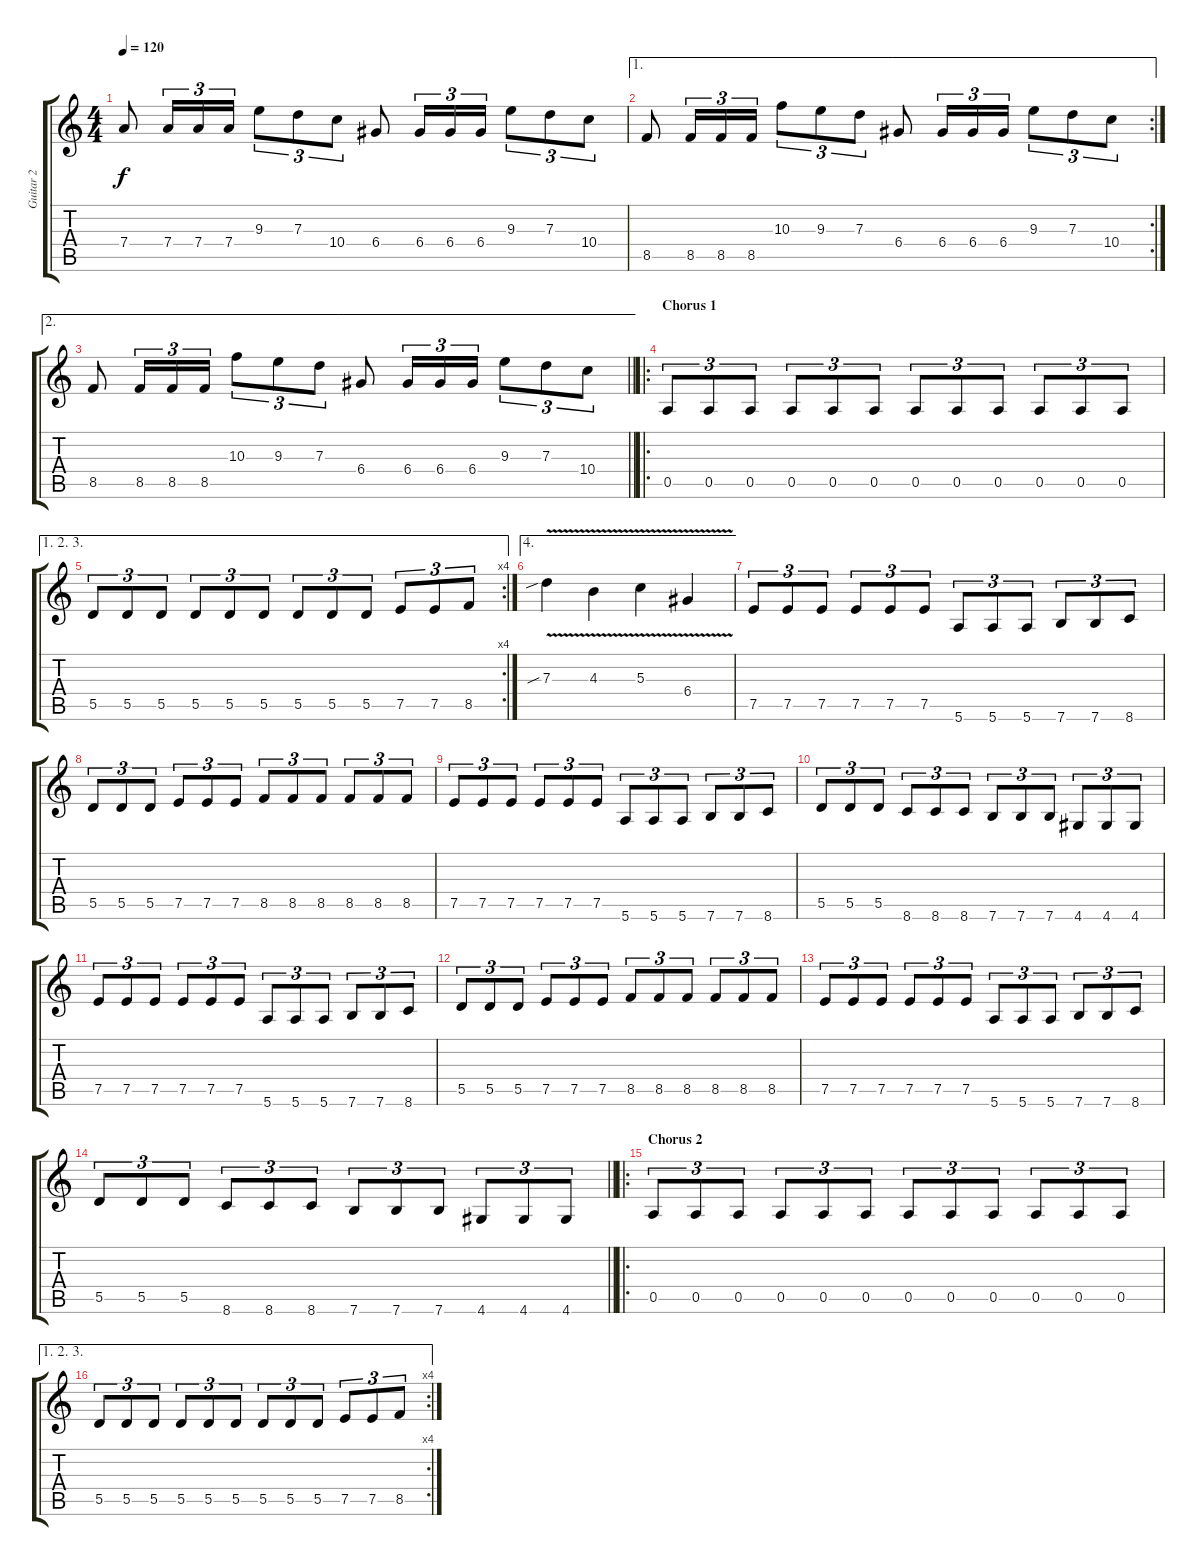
\track ("Guitar 2" "Guitar 2") {instrument distortionguitar}
\staff {score tabs}
\tuning (E4 B3 G3 D3 A2 E2) {hide}
\ts (4 4)
\tempo 120
\clef g2
\ks c
7.4.8{dy f} 7.4.16{tu (3 2)} 7.4.16{tu (3 2)} 7.4.16{tu (3 2)} 9.3.8{tu (3 2)} 7.3.8{tu (3 2)} 10.4.8{tu (3 2)} 6.4.8 6.4.16{tu (3 2)} 6.4.16{tu (3 2)} 6.4.16{tu (3 2)} 9.3.8{tu (3 2)} 7.3.8{tu (3 2)} 10.4.8{tu (3 2)} |
\ae 1
\rc 2
8.5.8 8.5.16{tu (3 2)} 8.5.16{tu (3 2)} 8.5.16{tu (3 2)} 10.3.8{tu (3 2)} 9.3.8{tu (3 2)} 7.3.8{tu (3 2)} 6.4.8 6.4.16{tu (3 2)} 6.4.16{tu (3 2)} 6.4.16{tu (3 2)} 9.3.8{tu (3 2)} 7.3.8{tu (3 2)} 10.4.8{tu (3 2)} |
\ae 2
\barLineRight lightlight
8.5.8 8.5.16{tu (3 2)} 8.5.16{tu (3 2)} 8.5.16{tu (3 2)} 10.3.8{tu (3 2)} 9.3.8{tu (3 2)} 7.3.8{tu (3 2)} 6.4.8 6.4.16{tu (3 2)} 6.4.16{tu (3 2)} 6.4.16{tu (3 2)} 9.3.8{tu (3 2)} 7.3.8{tu (3 2)} 10.4.8{tu (3 2)} |
\ro
\section ("" "Chorus 1")
0.5.8{tu (3 2)} 0.5.8{tu (3 2)} 0.5.8{tu (3 2)} 0.5.8{tu (3 2)} 0.5.8{tu (3 2)} 0.5.8{tu (3 2)} 0.5.8{tu (3 2)} 0.5.8{tu (3 2)} 0.5.8{tu (3 2)} 0.5.8{tu (3 2)} 0.5.8{tu (3 2)} 0.5.8{tu (3 2)} |
\ae (1 2 3)
\rc 4
5.5.8{tu (3 2)} 5.5.8{tu (3 2)} 5.5.8{tu (3 2)} 5.5.8{tu (3 2)} 5.5.8{tu (3 2)} 5.5.8{tu (3 2)} 5.5.8{tu (3 2)} 5.5.8{tu (3 2)} 5.5.8{tu (3 2)} 7.5.8{tu (3 2)} 7.5.8{tu (3 2)} 8.5.8{tu (3 2)} |
\ae 4
7.3{v sib}.4 4.3{v}.4 5.3{v}.4 6.4{v}.4 |
7.5.8{tu (3 2)} 7.5.8{tu (3 2)} 7.5.8{tu (3 2)} 7.5.8{tu (3 2)} 7.5.8{tu (3 2)} 7.5.8{tu (3 2)} 5.6.8{tu (3 2)} 5.6.8{tu (3 2)} 5.6.8{tu (3 2)} 7.6.8{tu (3 2)} 7.6.8{tu (3 2)} 8.6.8{tu (3 2)} |
5.5.8{tu (3 2)} 5.5.8{tu (3 2)} 5.5.8{tu (3 2)} 7.5.8{tu (3 2)} 7.5.8{tu (3 2)} 7.5.8{tu (3 2)} 8.5.8{tu (3 2)} 8.5.8{tu (3 2)} 8.5.8{tu (3 2)} 8.5.8{tu (3 2)} 8.5.8{tu (3 2)} 8.5.8{tu (3 2)} |
7.5.8{tu (3 2)} 7.5.8{tu (3 2)} 7.5.8{tu (3 2)} 7.5.8{tu (3 2)} 7.5.8{tu (3 2)} 7.5.8{tu (3 2)} 5.6.8{tu (3 2)} 5.6.8{tu (3 2)} 5.6.8{tu (3 2)} 7.6.8{tu (3 2)} 7.6.8{tu (3 2)} 8.6.8{tu (3 2)} |
5.5.8{tu (3 2)} 5.5.8{tu (3 2)} 5.5.8{tu (3 2)} 8.6.8{tu (3 2)} 8.6.8{tu (3 2)} 8.6.8{tu (3 2)} 7.6.8{tu (3 2)} 7.6.8{tu (3 2)} 7.6.8{tu (3 2)} 4.6.8{tu (3 2)} 4.6.8{tu (3 2)} 4.6.8{tu (3 2)} |
7.5.8{tu (3 2)} 7.5.8{tu (3 2)} 7.5.8{tu (3 2)} 7.5.8{tu (3 2)} 7.5.8{tu (3 2)} 7.5.8{tu (3 2)} 5.6.8{tu (3 2)} 5.6.8{tu (3 2)} 5.6.8{tu (3 2)} 7.6.8{tu (3 2)} 7.6.8{tu (3 2)} 8.6.8{tu (3 2)} |
5.5.8{tu (3 2)} 5.5.8{tu (3 2)} 5.5.8{tu (3 2)} 7.5.8{tu (3 2)} 7.5.8{tu (3 2)} 7.5.8{tu (3 2)} 8.5.8{tu (3 2)} 8.5.8{tu (3 2)} 8.5.8{tu (3 2)} 8.5.8{tu (3 2)} 8.5.8{tu (3 2)} 8.5.8{tu (3 2)} |
7.5.8{tu (3 2)} 7.5.8{tu (3 2)} 7.5.8{tu (3 2)} 7.5.8{tu (3 2)} 7.5.8{tu (3 2)} 7.5.8{tu (3 2)} 5.6.8{tu (3 2)} 5.6.8{tu (3 2)} 5.6.8{tu (3 2)} 7.6.8{tu (3 2)} 7.6.8{tu (3 2)} 8.6.8{tu (3 2)} |
\barLineRight lightlight
5.5.8{tu (3 2)} 5.5.8{tu (3 2)} 5.5.8{tu (3 2)} 8.6.8{tu (3 2)} 8.6.8{tu (3 2)} 8.6.8{tu (3 2)} 7.6.8{tu (3 2)} 7.6.8{tu (3 2)} 7.6.8{tu (3 2)} 4.6.8{tu (3 2)} 4.6.8{tu (3 2)} 4.6.8{tu (3 2)} |
\ro
\section ("" "Chorus 2")
0.5.8{tu (3 2)} 0.5.8{tu (3 2)} 0.5.8{tu (3 2)} 0.5.8{tu (3 2)} 0.5.8{tu (3 2)} 0.5.8{tu (3 2)} 0.5.8{tu (3 2)} 0.5.8{tu (3 2)} 0.5.8{tu (3 2)} 0.5.8{tu (3 2)} 0.5.8{tu (3 2)} 0.5.8{tu (3 2)} |
\ae (1 2 3)
\rc 4
5.5.8{tu (3 2)} 5.5.8{tu (3 2)} 5.5.8{tu (3 2)} 5.5.8{tu (3 2)} 5.5.8{tu (3 2)} 5.5.8{tu (3 2)} 5.5.8{tu (3 2)} 5.5.8{tu (3 2)} 5.5.8{tu (3 2)} 7.5.8{tu (3 2)} 7.5.8{tu (3 2)} 8.5.8{tu (3 2)}
